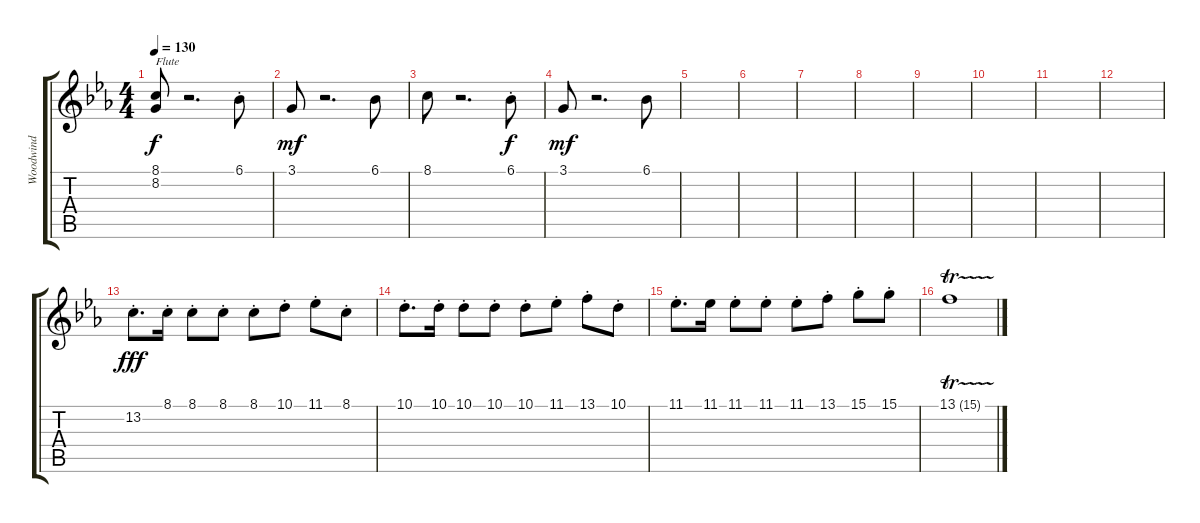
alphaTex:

\track ("Woodwind" "Woodwind") {instrument flute}
\staff {score tabs}
\tuning (E4 B3 G3 D3 A2 E2) {hide}
\ts (4 4)
\tempo 130
\clef g2
\ks cminor
(8.1 8.2).8{txt "Flute" dy f instrument flute} r.2{d} 6.1{st}.8 |
3.1.8{dy mf} r.2{d} 6.1.8 |
8.1.8 r.2{d} 6.1{st}.8{dy f} |
3.1.8{dy mf} r.2{d} 6.1.8 |
|
|
|
|
|
|
|
|
13.2{st}.8{d dy fff volume 14 instrument flute} 8.1{st}.16 8.1{st}.8 8.1{st}.8 8.1{st}.8 10.1{st}.8 11.1{st}.8 8.1{st}.8 |
10.1{st}.8{d} 10.1{st}.16 10.1{st}.8 10.1{st}.8 10.1{st}.8 11.1{st}.8 13.1{st}.8 10.1{st}.8 |
11.1{st}.8{d} 11.1.16 11.1{st}.8 11.1{st}.8 11.1{st}.8 13.1{st}.8 15.1{st}.8 15.1{st}.8 |
13.1{tr (15 32)}.1
